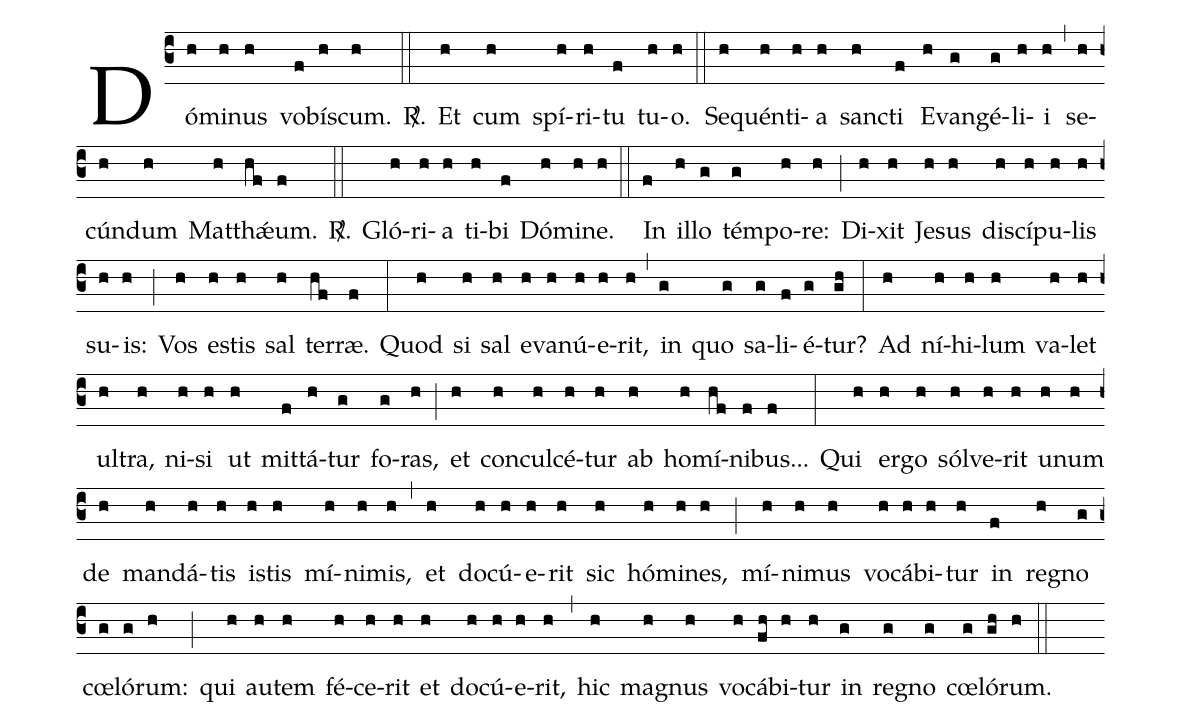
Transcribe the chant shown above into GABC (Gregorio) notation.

%%
(c3) Dó(h)mi(h)nus(h) vo(f)bí(h)scum.(h) <sp>R/</sp>.(::) Et(h) cum(h) spí(h)ri(h)tu(f) tu(h)o.(h) (::) Se(h)quén(h)ti(h)a(h) san(h)cti(f) E(h)van(g)gé(g)li(h)i(h) (,) se(h)cún(h)dum(h) Mat(h)th<sp>'ae</sp>(hf)um.(f) <sp>R/</sp>.(::) Gló(h)ri(h)a(h) ti(h)bi(f) Dó(h)mi(h)ne.(h) (::) In(f) il(h)lo(g) tém(g)po(h)re:(h) (;) Di(h)xit(h) Je(h)sus(h) di(h)scí(h)pu(h)lis(h) su(h)is:(h) (;) Vos(h) e(h)stis(h) sal(h) ter(hf)ræ.(f) (:) Quod(h) si(h) sal(h) e(h)va(h)nú(h)e(h)rit,(h) (,) in(g) quo(g) sa(g)li(f)é(g)tur?(gh) (:) Ad(h) ní(h)hi(h)lum(h) va(h)let(h) ul(h)tra,(h) ni(h)si(h) ut(h) mit(f)tá(h)tur(g) fo(g)ras,(h) (;) et(h) con(h)cul(h)cé(h)tur(h) ab(h) ho(h)mí(hf)ni(f)bus...(f) (:) Qui(h) er(h)go(h) sól(h)ve(h)rit(h) u(h)num(h) de(h) man(h)dá(h)tis(h) i(h)stis(h) mí(h)ni(h)mis,(h) (,) et(h) do(h)cú(h)e(h)rit(h) sic(h) hó(h)mi(h)nes,(h) (;) mí(h)ni(h)mus(h) vo(h)cá(h)bi(h)tur(h) in(f) re(h)gno(g) cœ(g)ló(g)rum:(h) (;) qui(h) au(h)tem(h) fé(h)ce(h)rit(h) et(h) do(h)cú(h)e(h)rit,(h) (,) hic(h) ma(h)gnus(h) vo(h)cá(fh)bi(h)tur(h) in(g) re(g)gno(g) cœ(g)ló(gh)rum.(h) (::)
